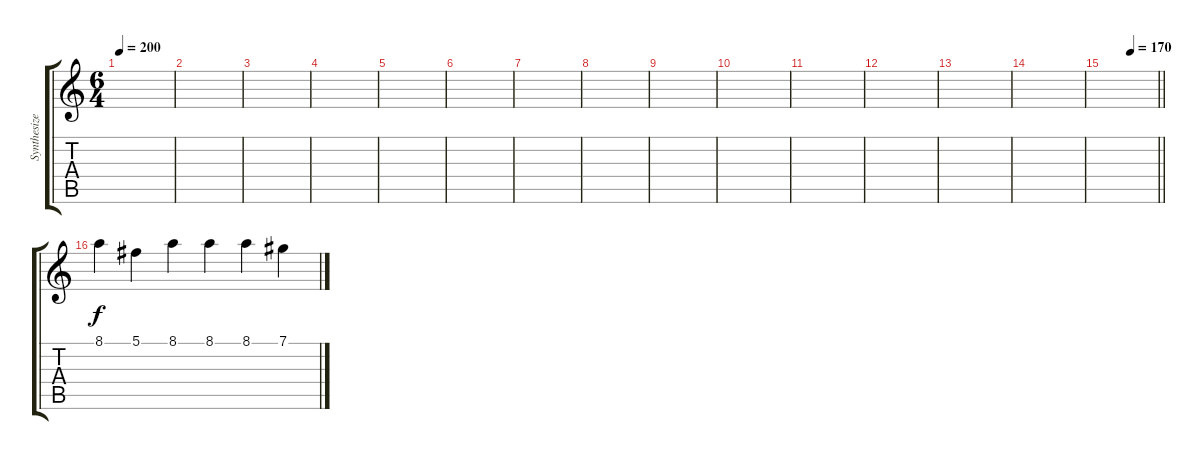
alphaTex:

\track ("Synthesizer 3" "Synthesize") {instrument synthstrings2}
\staff {score tabs}
\tuning (Db5 Ab4 E4 B3 Gb3 Db3) {hide}
\ts (6 4)
\tempo 200
\clef g2
\ks c
|
|
|
|
|
|
|
|
|
|
|
|
|
|
\tempo (170 0.5)
\barLineRight lightlight
|
\section ("" "")
8.1.4 5.1.4 8.1.4 8.1.4 8.1.4 7.1.4
